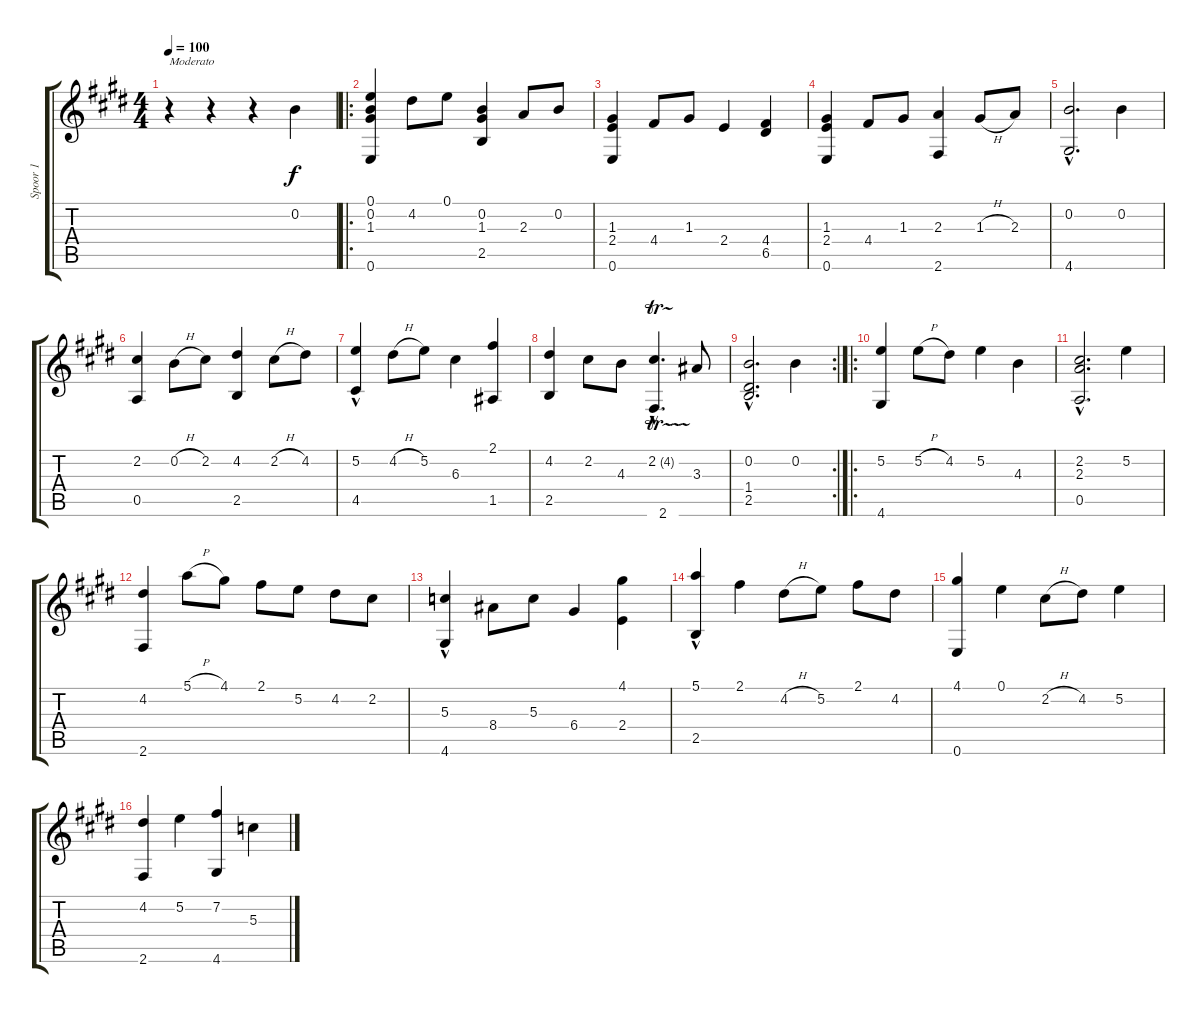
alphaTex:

\track ("Spoor 1" "Spoor 1") {instrument acousticguitarnylon}
\staff {score tabs}
\tuning (E4 B3 G3 D3 A2 E2) {hide}
\ts (4 4)
\tempo 100
\clef g2
\ks e
r.4{txt "Moderato" dy f instrument acousticguitarnylon} r.4 r.4 0.2.4 |
\ro
(0.1 0.2 1.3 0.6).4 4.2.8 0.1.8 (0.2 1.3 2.5).4 2.3.8 0.2.8 |
(1.3 2.4 0.6).4 4.4.8 1.3.8 2.4.4 (4.4 6.5).4 |
(1.3 2.4 0.6).4 4.4.8 1.3.8 (2.3 2.6).4 1.3{h}.8 2.3.8 |
(0.2{hac} 4.6{hac}).2{d} 0.2.4 |
(2.2 0.5).4 0.2{h}.8 2.2.8 (4.2 2.5).4 2.2{h}.8 4.2.8 |
(5.2 4.5{hac}).4 4.2{h}.8 5.2.8 6.3.4 (2.1 1.5).4 |
(4.2 2.5).4 2.2.8 4.3.8 (2.2{tr (4 32) hac} 2.6).4{d} 3.3.8 |
\rc 2
(0.2{hac} 1.4{hac} 2.5{hac}).2{d} 0.2.4 |
\ro
(5.2 4.6).4 5.2{h}.8 4.2.8 5.2.4 4.3.4 |
(2.2{hac} 2.3{hac} 0.5).2{d} 5.2.4 |
(4.2 2.6).4 5.1{h}.8 4.1.8 2.1.8 5.2.8 4.2.8 2.2.8 |
(5.3 4.6{hac}).4 8.4.8 5.3.8 6.4.4 (4.1 2.4).4 |
(5.1 2.5{hac}).4 2.1.4 4.2{h}.8 5.2.8 2.1.8 4.2.8 |
(4.1 0.6).4 0.1.4 2.2{h}.8 4.2.8 5.2.4 |
(4.2 2.6).4 5.2.4 (7.2 4.6).4 5.3.4
